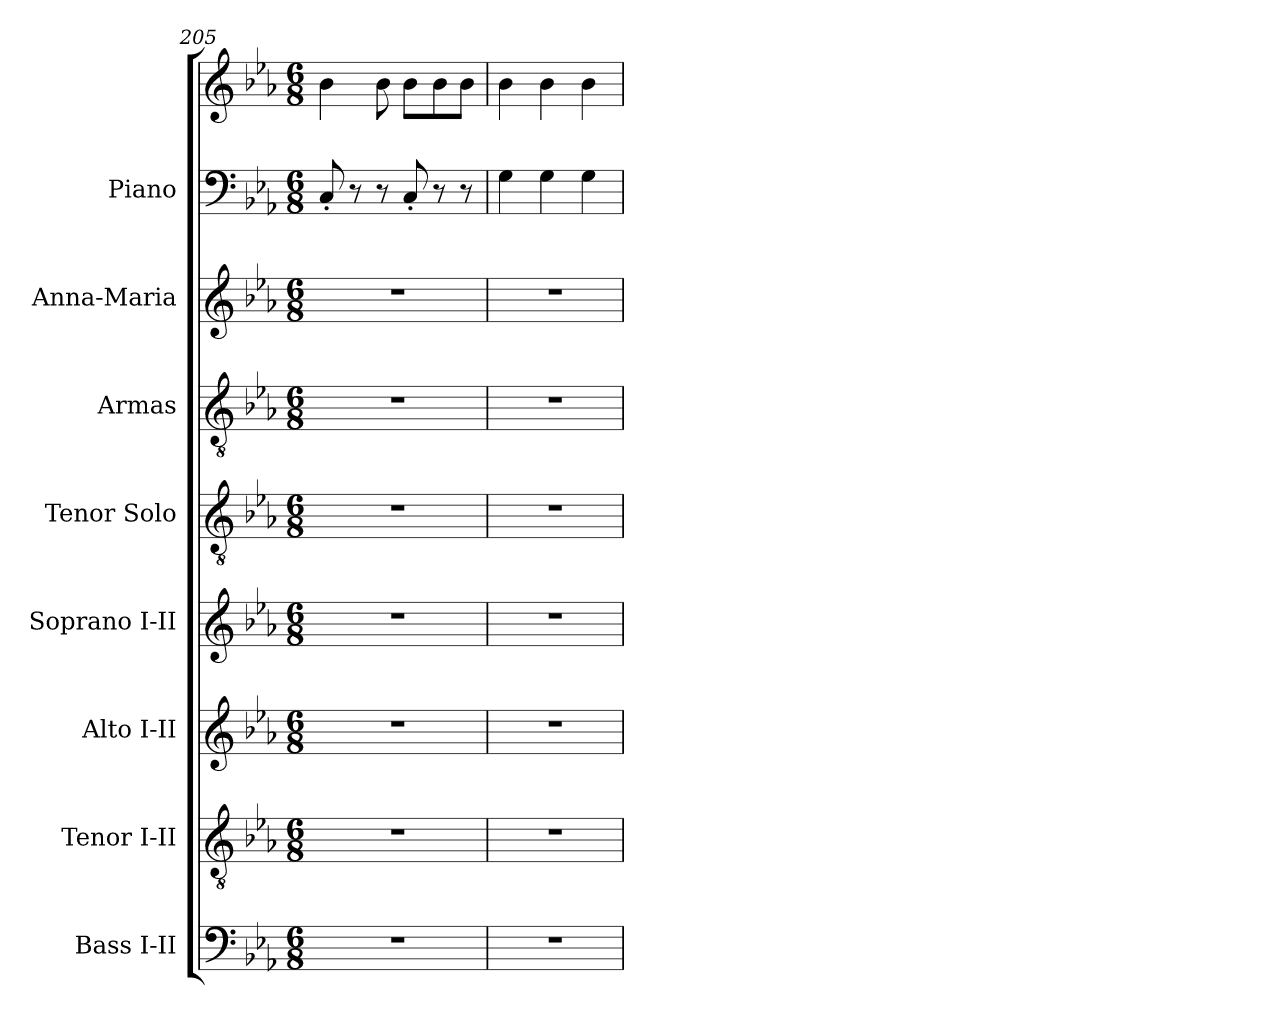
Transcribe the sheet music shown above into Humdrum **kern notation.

**kern	**kern	**kern	**kern	**kern	**kern	**kern	**kern	**kern
*part8	*part7	*part6	*part5	*part4	*part3	*part2	*part1	*part1
*staff9	*staff8	*staff7	*staff6	*staff5	*staff4	*staff3	*staff2	*staff1
*I"Bass I-II	*I"Tenor I-II	*I"Alto I-II	*I"Soprano I-II	*I"Tenor Solo	*I"Armas	*I"Anna-Maria	*I"Piano	*
*I'B.	*I'T.	*I'A.	*I'S.	*I'T. Solo	*I'Armas	*I'A-M	*I'Pno.	*
*clefF4	*clefGv2	*clefG2	*clefG2	*clefGv2	*clefGv2	*clefG2	*clefF4	*clefG2
*	*ITrd7c12	*	*	*ITrd7c12	*ITrd7c12	*	*	*
*k[b-e-a-]	*k[b-e-a-]	*k[b-e-a-]	*k[b-e-a-]	*k[b-e-a-]	*k[b-e-a-]	*k[b-e-a-]	*k[b-e-a-]	*k[b-e-a-]
*E-:	*E-:	*E-:	*E-:	*E-:	*E-:	*E-:	*E-:	*E-:
*M6/8	*M6/8	*M6/8	*M6/8	*M6/8	*M6/8	*M6/8	*M6/8	*M6/8
=205	=205	=205	=205	=205	=205	=205	=205	=205
!LO:N:vis=1	!LO:N:vis=1	!LO:N:vis=1	!LO:N:vis=1	!LO:N:vis=1	!LO:N:vis=1	!LO:N:vis=1	!	!
2.r	2.r	2.r	2.r	2.r	2.r	2.r	8C'i/	4b-i\
.	.	.	.	.	.	.	8r	.
.	.	.	.	.	.	.	8r	8b-i\
.	.	.	.	.	.	.	8C'i/	8b-i\L
.	.	.	.	.	.	.	8r	8b-i\
.	.	.	.	.	.	.	8r	8b-i\J
=206	=206	=206	=206	=206	=206	=206	=206	=206
!LO:N:vis=1	!LO:N:vis=1	!LO:N:vis=1	!LO:N:vis=1	!LO:N:vis=1	!LO:N:vis=1	!LO:N:vis=1	!	!
2.r	2.r	2.r	2.r	2.r	2.r	2.r	4Gi\	4b-i\
.	.	.	.	.	.	.	4Gi\	4b-i\
.	.	.	.	.	.	.	4Gi\	4b-i\
=	=	=	=	=	=	=	=	=
*-	*-	*-	*-	*-	*-	*-	*-	*-
